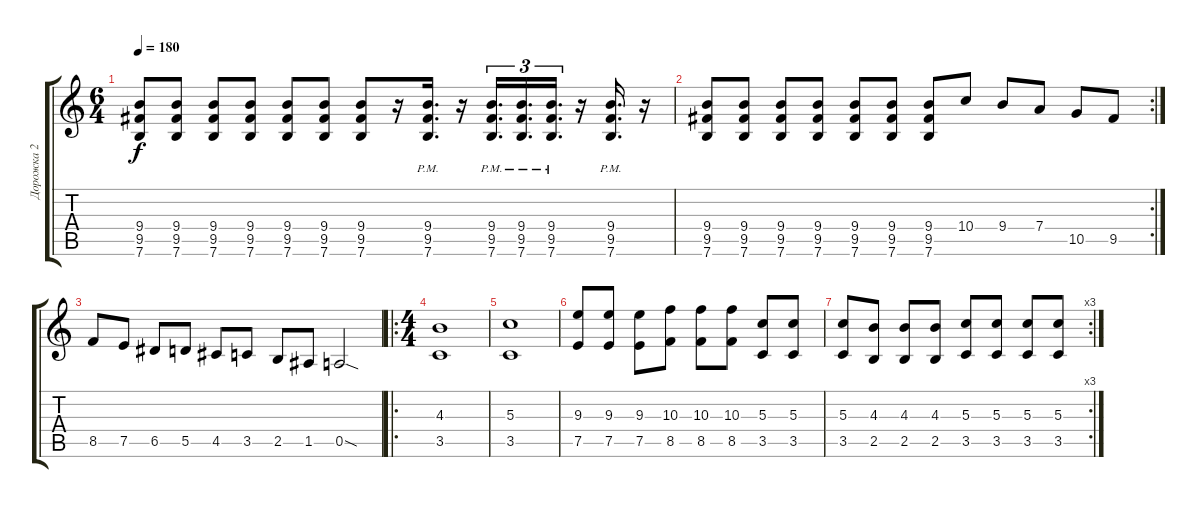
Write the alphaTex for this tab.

\track ("Дорожка 2" "Дорожка 2") {instrument distortionguitar}
\staff {score tabs}
\tuning (E4 B3 G3 D3 A2 E2) {hide}
\ts (6 4)
\tempo 180
\clef g2
\ks c
(9.4 9.5 7.6).8{dy f} (9.4 9.5 7.6).8 (9.4 9.5 7.6).8 (9.4 9.5 7.6).8 (9.4 9.5 7.6).8 (9.4 9.5 7.6).8 (9.4 9.5 7.6).8 r.16 (9.4{pm} 9.5{pm} 7.6{pm}).16{d} r.16 (9.4{pm} 9.5{pm} 7.6{pm}).16{d tu (3 2)} (9.4{pm} 9.5{pm} 7.6{pm}).16{d tu (3 2)} (9.4{pm} 9.5{pm} 7.6{pm}).16{d tu (3 2)} r.16 (9.4{pm} 9.5{pm} 7.6{pm}).16{d} r.16 |
\rc 2
(9.4 9.5 7.6).8 (9.4 9.5 7.6).8 (9.4 9.5 7.6).8 (9.4 9.5 7.6).8 (9.4 9.5 7.6).8 (9.4 9.5 7.6).8 (9.4 9.5 7.6).8 10.4.8 9.4.8 7.4.8 10.5.8 9.5.8 |
8.5.8 7.5.8 6.5.8 5.5.8 4.5.8 3.5.8 2.5.8 1.5.8 0.5{sod}.2 |
\ro
\ts (4 4)
(4.3 3.5).1 |
(5.3 3.5).1 |
(9.3 7.5).8 (9.3 7.5).8 (9.3 7.5).8 (10.3 8.5).8 (10.3 8.5).8 (10.3 8.5).8 (5.3 3.5).8 (5.3 3.5).8 |
\rc 3
(5.3 3.5).8 (4.3 2.5).8 (4.3 2.5).8 (4.3 2.5).8 (5.3 3.5).8 (5.3 3.5).8 (5.3 3.5).8 (5.3 3.5).8
